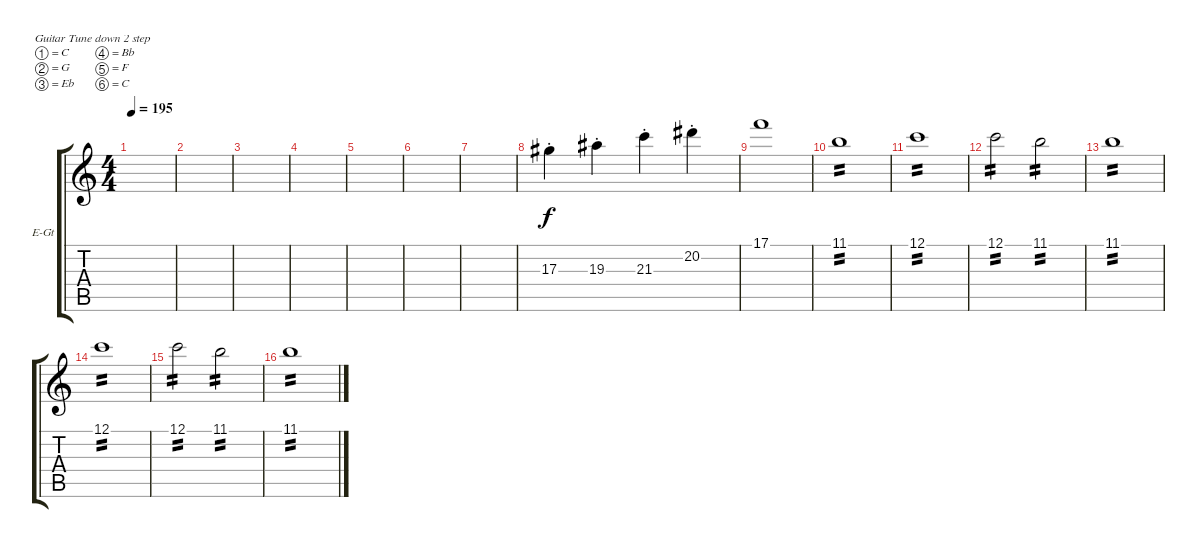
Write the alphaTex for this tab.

\defaultSystemsLayout 4
\bracketExtendMode groupsimilarinstruments
\firstSystemTrackNameOrientation horizontal
\otherSystemsTrackNameOrientation horizontal
\track ("Electric Guitar" "E-Gt") {instrument distortionguitar}
\staff {score tabs}
\tuning (C4 G3 Eb3 Bb2 F2 C2)
\ts (4 4)
\tempo 195
\clef g2
\ks c
|
|
|
|
|
|
|
17.3{st}.4 19.3{st}.4 21.3{st}.4 20.2{st}.4 |
17.1.1 |
11.1.1{tp 2} |
12.1.1{tp 2} |
12.1.2{tp 2} 11.1.2{tp 2} |
11.1.1{tp 2} |
12.1.1{tp 2} |
12.1.2{tp 2} 11.1.2{tp 2} |
11.1.1{tp 2}
